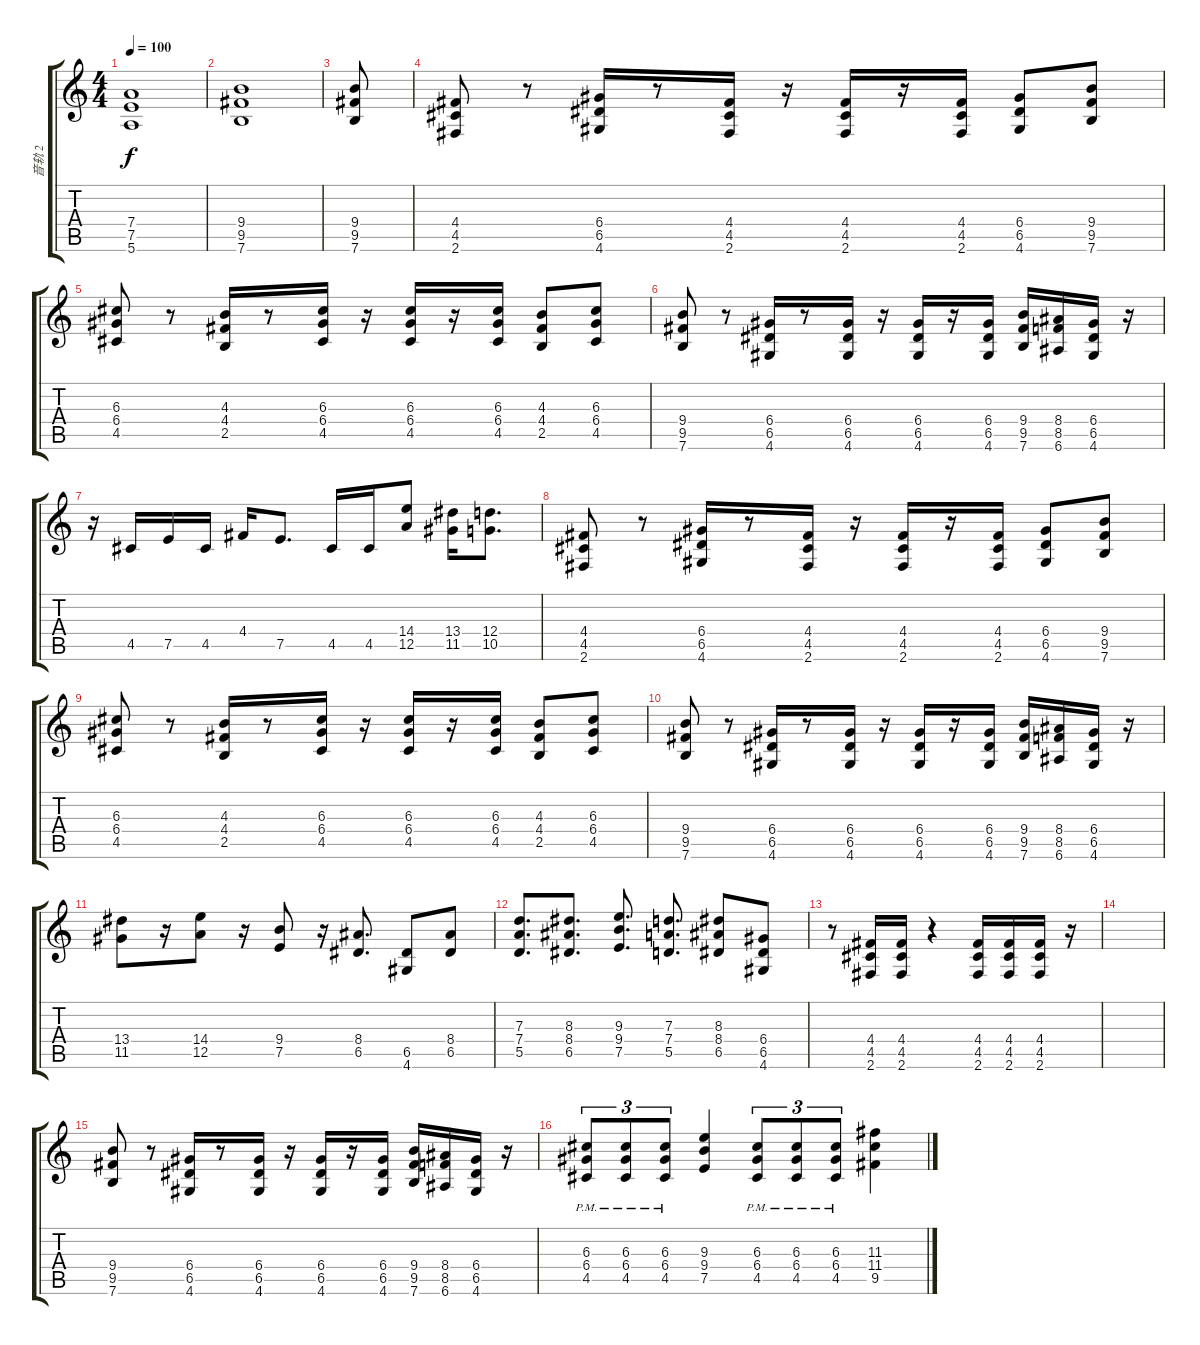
\track ("音轨 2" "音轨 2") {instrument distortionguitar}
\staff {score tabs}
\tuning (E4 B3 G3 D3 A2 E2) {hide}
\ts (4 4)
\tempo 100
\clef g2
\ks c
(7.4{t} 7.5{t} 5.6{t}).1{dy f} |
(9.4 9.5 7.6).1 |
(9.4 9.5 7.6).8 |
(4.4 4.5 2.6).8 r.8 (6.4 6.5 4.6).16 r.8 (4.4 4.5 2.6).16 r.16 (4.4 4.5 2.6).16 r.16 (4.4 4.5 2.6).16 (6.4 6.5 4.6).8 (9.4 9.5 7.6).8 |
(6.3 6.4 4.5).8 r.8 (4.3 4.4 2.5).16 r.8 (6.3 6.4 4.5).16 r.16 (6.3 6.4 4.5).16 r.16 (6.3 6.4 4.5).16 (4.3 4.4 2.5).8 (6.3 6.4 4.5).8 |
(9.4 9.5 7.6).8 r.8 (6.4 6.5 4.6).16 r.8 (6.4 6.5 4.6).16 r.16 (6.4 6.5 4.6).16 r.16 (6.4 6.5 4.6).16 (9.4 9.5 7.6).16 (8.4 8.5 6.6).16 (6.4 6.5 4.6).16 r.16 |
r.16 4.5.16 7.5.16 4.5.16 4.4.16 7.5.8{d} 4.5.16 4.5.16 (14.4 12.5).8 (13.4 11.5).16 (12.4 10.5).8{d} |
(4.4 4.5 2.6).8 r.8 (6.4 6.5 4.6).16 r.8 (4.4 4.5 2.6).16 r.16 (4.4 4.5 2.6).16 r.16 (4.4 4.5 2.6).16 (6.4 6.5 4.6).8 (9.4 9.5 7.6).8 |
(6.3 6.4 4.5).8 r.8 (4.3 4.4 2.5).16 r.8 (6.3 6.4 4.5).16 r.16 (6.3 6.4 4.5).16 r.16 (6.3 6.4 4.5).16 (4.3 4.4 2.5).8 (6.3 6.4 4.5).8 |
(9.4 9.5 7.6).8 r.8 (6.4 6.5 4.6).16 r.8 (6.4 6.5 4.6).16 r.16 (6.4 6.5 4.6).16 r.16 (6.4 6.5 4.6).16 (9.4 9.5 7.6).16 (8.4 8.5 6.6).16 (6.4 6.5 4.6).16 r.16 |
(13.4 11.5).8 r.16 (14.4 12.5).8 r.16 (9.4 7.5).8 r.16 (8.4 6.5).8{d} (6.5 4.6).8 (8.4 6.5).8 |
(7.3 7.4 5.5).8{d} (8.3 8.4 6.5).8{d} (9.3 9.4 7.5).8{d} (7.3 7.4 5.5).8{d} (8.3 8.4 6.5).8 (6.4 6.5 4.6).8 |
r.8 (4.4 4.5 2.6).16 (4.4 4.5 2.6).16 r.4 (4.4 4.5 2.6).16 (4.4 4.5 2.6).16 (4.4 4.5 2.6).16 r.16 |
|
(9.4 9.5 7.6).8 r.8 (6.4 6.5 4.6).16 r.8 (6.4 6.5 4.6).16 r.16 (6.4 6.5 4.6).16 r.16 (6.4 6.5 4.6).16 (9.4 9.5 7.6).16 (8.4 8.5 6.6).16 (6.4 6.5 4.6).16 r.16 |
(6.3{pm} 6.4{pm} 4.5{pm}).8{tu (3 2)} (6.3{pm} 6.4{pm} 4.5{pm}).8{tu (3 2)} (6.3{pm} 6.4{pm} 4.5{pm}).8{tu (3 2)} (9.3 9.4 7.5).4 (6.3{pm} 6.4{pm} 4.5{pm}).8{tu (3 2)} (6.3{pm} 6.4{pm} 4.5{pm}).8{tu (3 2)} (6.3{pm} 6.4{pm} 4.5{pm}).8{tu (3 2)} (11.3 11.4 9.5).4
